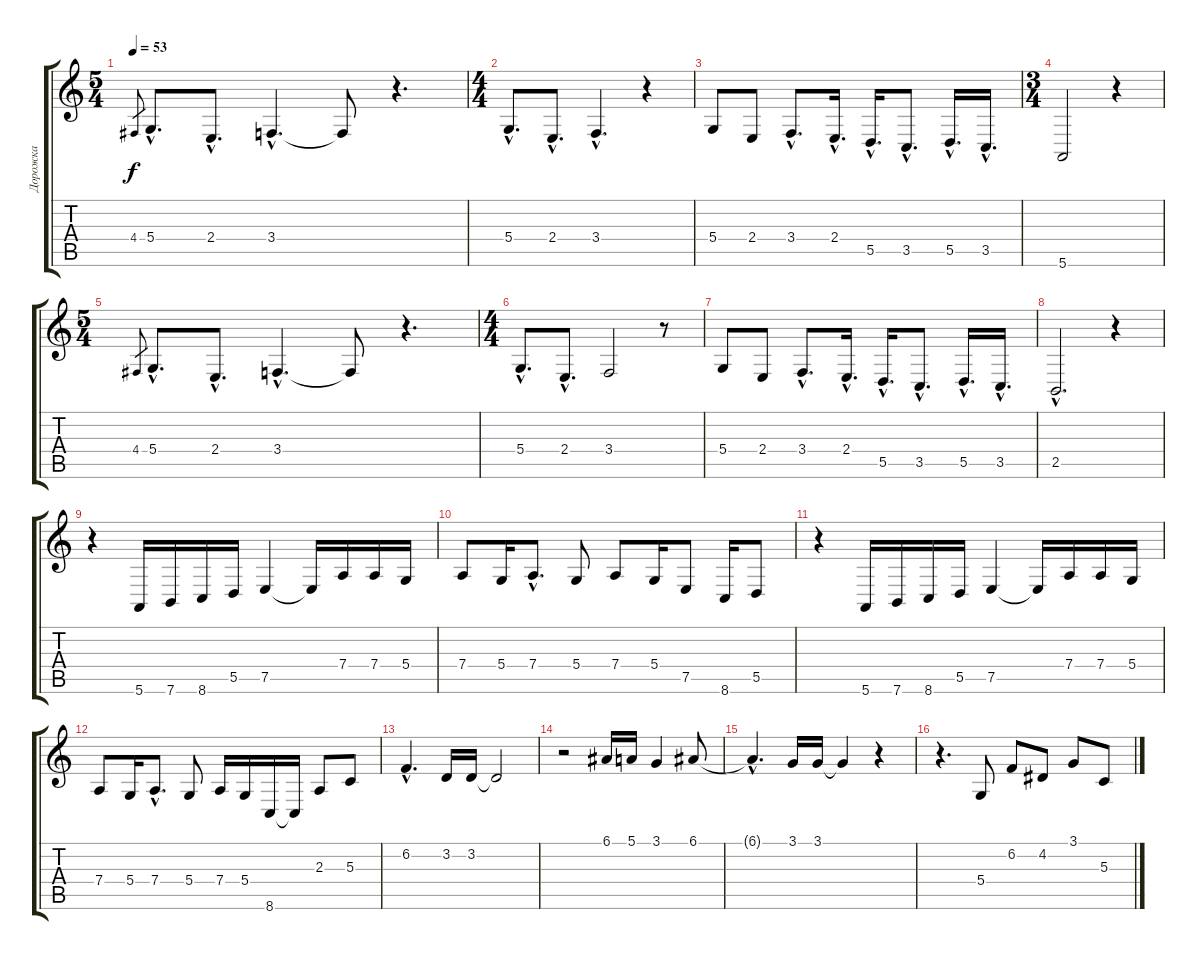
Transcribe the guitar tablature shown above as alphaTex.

\track ("Дорожка " "Дорожка ") {instrument trombone}
\staff {score tabs}
\tuning (E4 B3 G3 D3 A2 E2) {hide}
\ts (5 4)
\tempo 53
\clef g2
\ks c
4.4.8{gr dy f instrument trombone} 5.4{hac}.8{d} 2.4{hac}.8{d} 3.4{hac}.4{d} 3.4{t}.8 r.4{d} |
\ts (4 4)
5.4{hac}.8{d} 2.4{hac}.8{d} 3.4{hac}.4{d} r.4 |
5.4.8 2.4.8 3.4{hac}.8{d} 2.4{hac}.16{d} 5.5{hac}.16{d} 3.5{hac}.8{d} 5.5{hac}.16{d} 3.5{hac}.16{d} |
\ts (3 4)
5.6.2 r.4 |
\ts (5 4)
4.4.8{gr} 5.4{hac}.8{d} 2.4{hac}.8{d} 3.4{hac}.4{d} 3.4{t}.8 r.4{d} |
\ts (4 4)
5.4{hac}.8{d} 2.4{hac}.8{d} 3.4.2 r.8 |
5.4.8 2.4.8 3.4{hac}.8{d} 2.4{hac}.16{d} 5.5{hac}.16{d} 3.5{hac}.8{d} 5.5{hac}.16{d} 3.5{hac}.16{d} |
2.5{hac}.2{d} r.4 |
r.4 5.6.16 7.6.16 8.6.16 5.5.16 7.5.4 7.5{t}.16 7.4.16 7.4.16 5.4.16 |
7.4.8 5.4.16 7.4{hac}.8{d} 5.4.8 7.4.8 5.4.16 7.5.8 8.6.16 5.5.8 |
r.4 5.6.16 7.6.16 8.6.16 5.5.16 7.5.4 7.5{t}.16 7.4.16 7.4.16 5.4.16 |
7.4.8 5.4.16 7.4{hac}.8{d} 5.4.8 7.4.16 5.4.16 8.6.16 8.6{t}.16 2.3.8 5.3.8 |
6.2{hac}.4{d} 3.2.16 3.2.16 3.2{t}.2 |
r.2 6.1.16 5.1.16 3.1.4 6.1.8 |
6.1{hac t}.4{d} 3.1.16 3.1.16 3.1{t}.4 r.4 |
r.4{d} 5.4.8 6.2.8 4.2.8 3.1.8 5.3.8
